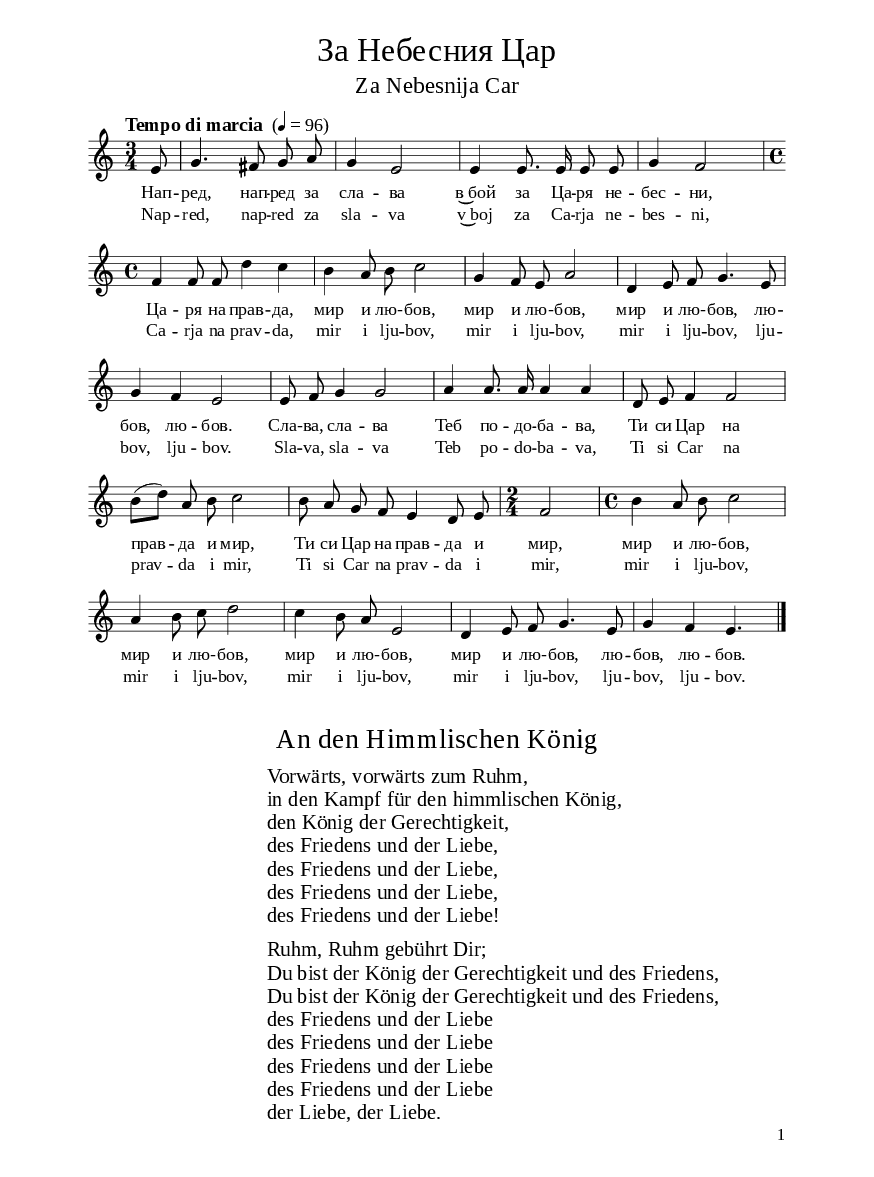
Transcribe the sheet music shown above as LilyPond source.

\version "2.24.4"

% include paper part and global functions
\include "include/globals.ily"

\bookpart {

  \label #'ref041
  \tocItem \markup "За Небесния Цар – Za Nebesnija Car"

  \include "include/bookpart-paper.ily"
  \score {
    \include "include/score-layout.ily"

    \new Voice \absolute  {
      \clef treble
      \key c \major
      \time 3/4
      \tempoFunc "Tempo di marcia " 4 "96"
      \autoBeamOff
      \partial 8


      e'8 | g'4. fis'8 g' a ' | g'4 e'2 | e'4 e'8. e'16 e'8 e' |

      g'4 f'2 | \break \time 4/4  f'4 f'8 f' d''4 c'' | b'4 a'8 b' c''2  |

      g'4 f'8 e' a'2 | d'4 e'8 f' g'4. e'8 | \break g'4 f' e'2  |

      e'8 f' g'4 g'2 | a'4 a'8. a'16 a'4 a' | d'8 e' f'4 f'2 \break |

      b'8 ([ d'' ]) a' b' c''2 | b'8 a' g' f' e'4 d'8 e'|

      \time 2/4  f'2 |  \time 4/4  b'4 a'8 b' c''2 | \break   a'4 b'8 c'' d''2  |

      c''4 b'8 a' e'2 | d'4 e'8 f' g'4. e'8 |  g'4 f' e'4. \bar "|."
    }

    \addlyrics {
      Нап -- ред,
      нап -- ред за сла -- ва в~бой за Ца -- ря не --
      бес -- ни, Ца -- ря на прав -- да, мир и "лю-" --
      бов, мир и "лю-" -- бов, мир и "лю-" -- бов, лю --
      бов, лю -- бов. "Сла-" -- ва, сла -- ва Теб по --
      до -- ба -- ва, Ти си Цар на прав -- да и мир,
      Ти си Цар на прав -- да и мир, мир и "лю-" --
      бов, мир и "лю-" -- бов, мир и "лю-" -- бов, мир и
      "лю-" -- бов, лю -- бов, лю -- бов.}
      \addlyrics {
        Nap -- red,
        nap -- red za sla -- va v~boj za Ca -- rja ne --
        bes -- ni, Ca -- rja na prav -- da, mir i lju --
        bov, mir i lju -- bov, mir i lju -- bov, lju --
        bov, lju -- bov. Sla -- va, sla -- va Teb po --
        do -- ba -- va, Ti si Car na prav -- da i mir,
        Ti si Car na prav -- da i mir, mir i lju --
        bov, mir i lju -- bov, mir i lju -- bov, mir i
        lju -- bov, lju -- bov, lju -- bov.}

        \header {
          title = \titleFunc "За Небесния Цар" "Za Nebesnija Car"
        }

        \midi{}

      } % score

      \markup \empty-two

      \version "2.24.4"

\markup \fill-line { \fontsize #deTitleFontSize "An den Himmlischen König" }
\markup \null
\markup \null
\markup \abs-fontsize #10 {
  \hspace #23
  \override #`(baseline-skip . ,deCoupletBaselineSkip)

  \column {

    \line { " "Vorwärts, vorwärts zum Ruhm,}

    \line { " "in den Kampf für den himmlischen König, }

    \line { " "den König der Gerechtigkeit,}

    \line { " "des Friedens und der Liebe,}
    \line { " "des Friedens und der Liebe,}
    \line { " "des Friedens und der Liebe,}
    \line { " "des Friedens und der Liebe!}

   \vspace #0.5
    \line { " "Ruhm, Ruhm gebührt Dir;}

    \line { " "Du bist der König der Gerechtigkeit und des Friedens,}

    \line { " "Du bist der König der Gerechtigkeit und des Friedens,}

    \line { " "des Friedens und der Liebe }
    \line { " "des Friedens und der Liebe }
    \line { " "des Friedens und der Liebe }
    \line { " "des Friedens und der Liebe }

    \line { " "der Liebe, der Liebe.}

  }
}



    } % bookpart
